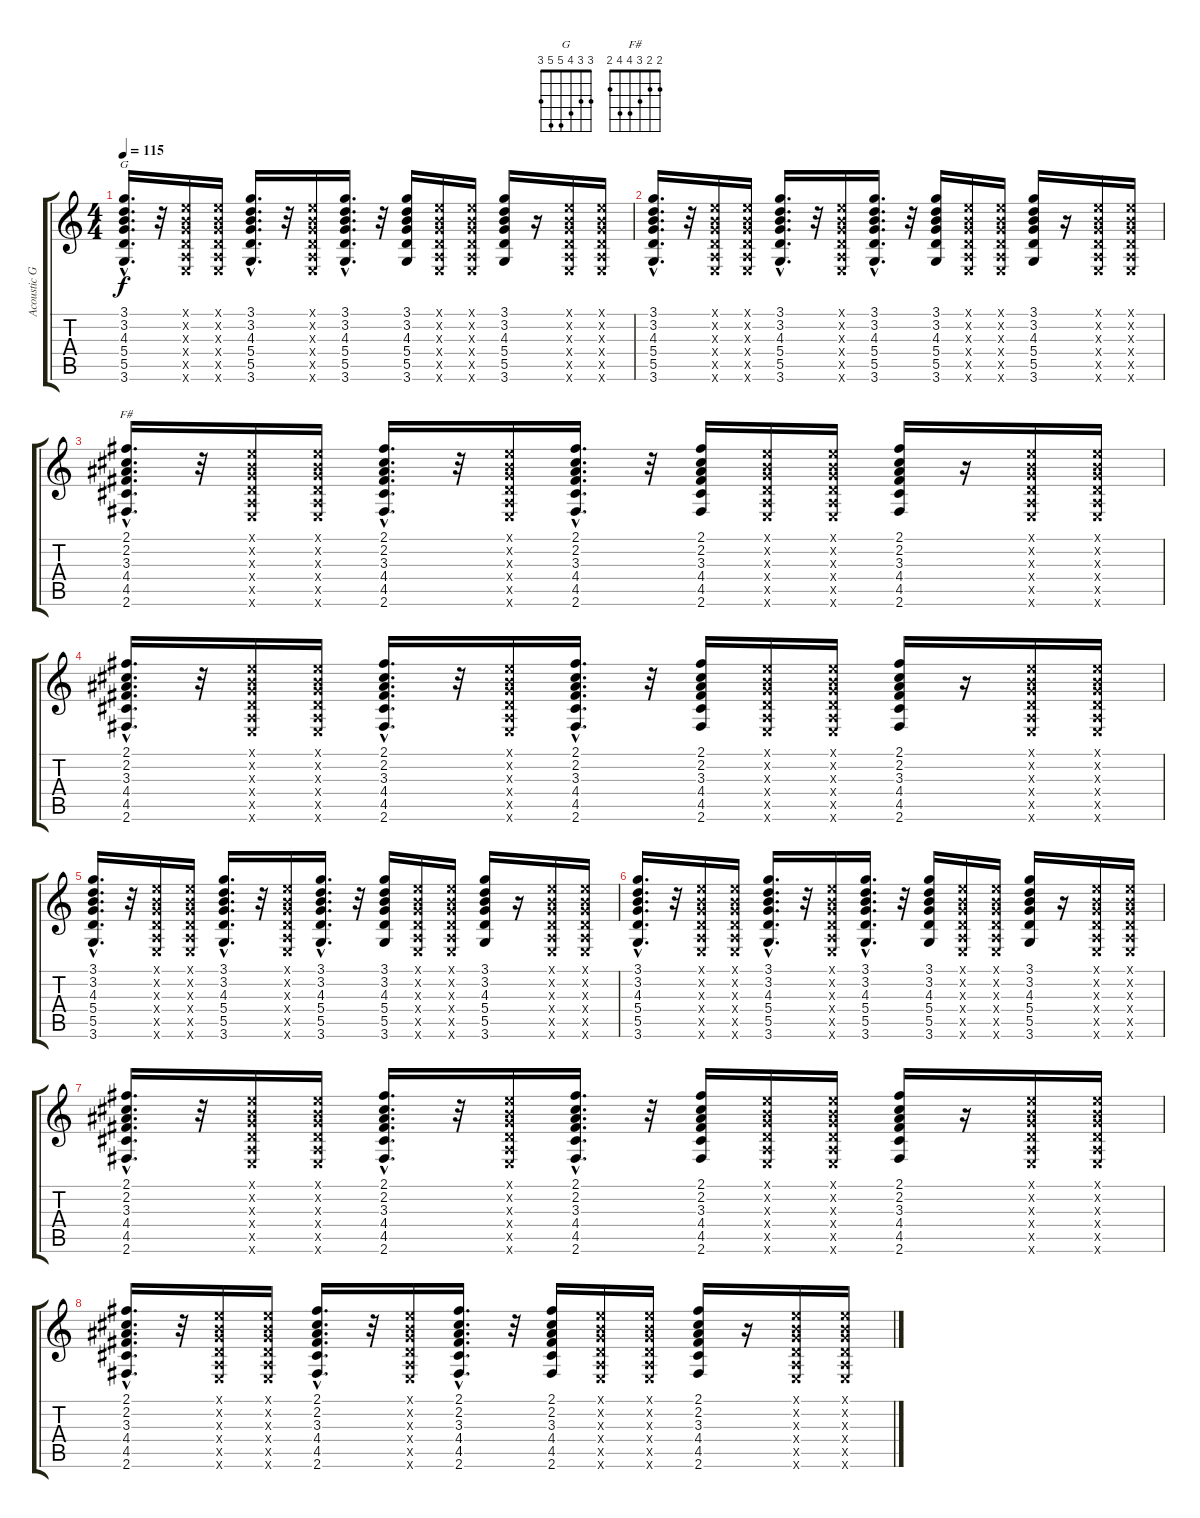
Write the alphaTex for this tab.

\track ("Acoustic Guitar" "Acoustic G") {instrument acousticguitarsteel}
\staff {score tabs}
\tuning (E4 B3 G3 D3 A2 E2) {hide}
\chord ("G" 3 3 4 5 5 3)
\chord ("F#" 2 2 3 4 4 2)
\ts (4 4)
\tempo 115
\clef g2
\ks c
(3.1{hac} 3.2{hac} 4.3{hac} 5.4{hac} 5.5{hac} 3.6{hac}).16{d ch "G" dy f volume 8} r.32 (0.1{x} 0.2{x} 0.3{x} 0.4{x} 0.5{x} 0.6{x}).16 (0.1{x} 0.2{x} 0.3{x} 0.4{x} 0.5{x} 0.6{x}).16 (3.1{hac} 3.2{hac} 4.3{hac} 5.4 5.5{hac} 3.6{hac}).16{d} r.32 (0.1{x} 0.2{x} 0.3{x} 0.4{x} 0.5{x} 0.6{x}).16 (3.1{hac} 3.2{hac} 4.3{hac} 5.4{hac} 5.5{hac} 3.6{hac}).16{d} r.32 (3.1 3.2 4.3 5.4 5.5 3.6).16 (0.1{x} 0.2{x} 0.3{x} 0.4{x} 0.5{x} 0.6{x}).16 (0.1{x} 0.2{x} 0.3{x} 0.4{x} 0.5{x} 0.6{x}).16 (3.1 3.2 4.3 5.4 5.5 3.6).16 r.16 (0.1{x} 0.2{x} 0.3{x} 0.4{x} 0.5{x} 0.6{x}).16 (0.1{x} 0.2{x} 0.3{x} 0.4{x} 0.5{x} 0.6{x}).16 |
(3.1{hac} 3.2{hac} 4.3{hac} 5.4{hac} 5.5{hac} 3.6{hac}).16{d} r.32 (0.1{x} 0.2{x} 0.3{x} 0.4{x} 0.5{x} 0.6{x}).16 (0.1{x} 0.2{x} 0.3{x} 0.4{x} 0.5{x} 0.6{x}).16 (3.1{hac} 3.2{hac} 4.3{hac} 5.4 5.5{hac} 3.6{hac}).16{d} r.32 (0.1{x} 0.2{x} 0.3{x} 0.4{x} 0.5{x} 0.6{x}).16 (3.1{hac} 3.2{hac} 4.3{hac} 5.4{hac} 5.5{hac} 3.6{hac}).16{d} r.32 (3.1 3.2 4.3 5.4 5.5 3.6).16 (0.1{x} 0.2{x} 0.3{x} 0.4{x} 0.5{x} 0.6{x}).16 (0.1{x} 0.2{x} 0.3{x} 0.4{x} 0.5{x} 0.6{x}).16 (3.1 3.2 4.3 5.4 5.5 3.6).16 r.16 (0.1{x} 0.2{x} 0.3{x} 0.4{x} 0.5{x} 0.6{x}).16 (0.1{x} 0.2{x} 0.3{x} 0.4{x} 0.5{x} 0.6{x}).16 |
(2.1{hac} 2.2{hac} 3.3{hac} 4.4{hac} 4.5{hac} 2.6{hac}).16{d ch "F#"} r.32 (0.1{x} 0.2{x} 0.3{x} 0.4{x} 0.5{x} 0.6{x}).16 (0.1{x} 0.2{x} 0.3{x} 0.4{x} 0.5{x} 0.6{x}).16 (2.1{hac} 2.2{hac} 3.3{hac} 4.4{hac} 4.5{hac} 2.6{hac}).16{d} r.32 (0.1{x} 0.2{x} 0.3{x} 0.4{x} 0.5{x} 0.6{x}).16 (2.1{hac} 2.2{hac} 3.3{hac} 4.4{hac} 4.5{hac} 2.6{hac}).16{d} r.32 (2.1 2.2 3.3 4.4 4.5 2.6).16 (0.1{x} 0.2{x} 0.3{x} 0.4{x} 0.5{x} 0.6{x}).16 (0.1{x} 0.2{x} 0.3{x} 0.4{x} 0.5{x} 0.6{x}).16 (2.1 2.2 3.3 4.4 4.5 2.6).16 r.16 (0.1{x} 0.2{x} 0.3{x} 0.4{x} 0.5{x} 0.6{x}).16 (0.1{x} 0.2{x} 0.3{x} 0.4{x} 0.5{x} 0.6{x}).16 |
(2.1{hac} 2.2{hac} 3.3{hac} 4.4{hac} 4.5{hac} 2.6{hac}).16{d} r.32 (0.1{x} 0.2{x} 0.3{x} 0.4{x} 0.5{x} 0.6{x}).16 (0.1{x} 0.2{x} 0.3{x} 0.4{x} 0.5{x} 0.6{x}).16 (2.1{hac} 2.2{hac} 3.3{hac} 4.4{hac} 4.5{hac} 2.6{hac}).16{d} r.32 (0.1{x} 0.2{x} 0.3{x} 0.4{x} 0.5{x} 0.6{x}).16 (2.1{hac} 2.2{hac} 3.3{hac} 4.4{hac} 4.5{hac} 2.6{hac}).16{d} r.32 (2.1 2.2 3.3 4.4 4.5 2.6).16 (0.1{x} 0.2{x} 0.3{x} 0.4{x} 0.5{x} 0.6{x}).16 (0.1{x} 0.2{x} 0.3{x} 0.4{x} 0.5{x} 0.6{x}).16 (2.1 2.2 3.3 4.4 4.5 2.6).16 r.16 (0.1{x} 0.2{x} 0.3{x} 0.4{x} 0.5{x} 0.6{x}).16 (0.1{x} 0.2{x} 0.3{x} 0.4{x} 0.5{x} 0.6{x}).16 |
(3.1{hac} 3.2{hac} 4.3{hac} 5.4{hac} 5.5{hac} 3.6{hac}).16{d} r.32 (0.1{x} 0.2{x} 0.3{x} 0.4{x} 0.5{x} 0.6{x}).16 (0.1{x} 0.2{x} 0.3{x} 0.4{x} 0.5{x} 0.6{x}).16 (3.1{hac} 3.2{hac} 4.3{hac} 5.4 5.5{hac} 3.6{hac}).16{d} r.32 (0.1{x} 0.2{x} 0.3{x} 0.4{x} 0.5{x} 0.6{x}).16 (3.1{hac} 3.2{hac} 4.3{hac} 5.4{hac} 5.5{hac} 3.6{hac}).16{d} r.32 (3.1 3.2 4.3 5.4 5.5 3.6).16 (0.1{x} 0.2{x} 0.3{x} 0.4{x} 0.5{x} 0.6{x}).16 (0.1{x} 0.2{x} 0.3{x} 0.4{x} 0.5{x} 0.6{x}).16 (3.1 3.2 4.3 5.4 5.5 3.6).16 r.16 (0.1{x} 0.2{x} 0.3{x} 0.4{x} 0.5{x} 0.6{x}).16 (0.1{x} 0.2{x} 0.3{x} 0.4{x} 0.5{x} 0.6{x}).16 |
(3.1{hac} 3.2{hac} 4.3{hac} 5.4{hac} 5.5{hac} 3.6{hac}).16{d} r.32 (0.1{x} 0.2{x} 0.3{x} 0.4{x} 0.5{x} 0.6{x}).16 (0.1{x} 0.2{x} 0.3{x} 0.4{x} 0.5{x} 0.6{x}).16 (3.1{hac} 3.2{hac} 4.3{hac} 5.4 5.5{hac} 3.6{hac}).16{d} r.32 (0.1{x} 0.2{x} 0.3{x} 0.4{x} 0.5{x} 0.6{x}).16 (3.1{hac} 3.2{hac} 4.3{hac} 5.4{hac} 5.5{hac} 3.6{hac}).16{d} r.32 (3.1 3.2 4.3 5.4 5.5 3.6).16 (0.1{x} 0.2{x} 0.3{x} 0.4{x} 0.5{x} 0.6{x}).16 (0.1{x} 0.2{x} 0.3{x} 0.4{x} 0.5{x} 0.6{x}).16 (3.1 3.2 4.3 5.4 5.5 3.6).16 r.16 (0.1{x} 0.2{x} 0.3{x} 0.4{x} 0.5{x} 0.6{x}).16 (0.1{x} 0.2{x} 0.3{x} 0.4{x} 0.5{x} 0.6{x}).16 |
(2.1{hac} 2.2{hac} 3.3{hac} 4.4{hac} 4.5{hac} 2.6{hac}).16{d} r.32 (0.1{x} 0.2{x} 0.3{x} 0.4{x} 0.5{x} 0.6{x}).16 (0.1{x} 0.2{x} 0.3{x} 0.4{x} 0.5{x} 0.6{x}).16 (2.1{hac} 2.2{hac} 3.3{hac} 4.4{hac} 4.5{hac} 2.6{hac}).16{d} r.32 (0.1{x} 0.2{x} 0.3{x} 0.4{x} 0.5{x} 0.6{x}).16 (2.1{hac} 2.2{hac} 3.3{hac} 4.4{hac} 4.5{hac} 2.6{hac}).16{d} r.32 (2.1 2.2 3.3 4.4 4.5 2.6).16 (0.1{x} 0.2{x} 0.3{x} 0.4{x} 0.5{x} 0.6{x}).16 (0.1{x} 0.2{x} 0.3{x} 0.4{x} 0.5{x} 0.6{x}).16 (2.1 2.2 3.3 4.4 4.5 2.6).16 r.16 (0.1{x} 0.2{x} 0.3{x} 0.4{x} 0.5{x} 0.6{x}).16 (0.1{x} 0.2{x} 0.3{x} 0.4{x} 0.5{x} 0.6{x}).16 |
(2.1{hac} 2.2{hac} 3.3{hac} 4.4{hac} 4.5{hac} 2.6{hac}).16{d} r.32 (0.1{x} 0.2{x} 0.3{x} 0.4{x} 0.5{x} 0.6{x}).16 (0.1{x} 0.2{x} 0.3{x} 0.4{x} 0.5{x} 0.6{x}).16 (2.1{hac} 2.2{hac} 3.3{hac} 4.4{hac} 4.5{hac} 2.6{hac}).16{d} r.32 (0.1{x} 0.2{x} 0.3{x} 0.4{x} 0.5{x} 0.6{x}).16 (2.1{hac} 2.2{hac} 3.3{hac} 4.4{hac} 4.5{hac} 2.6{hac}).16{d} r.32 (2.1 2.2 3.3 4.4 4.5 2.6).16 (0.1{x} 0.2{x} 0.3{x} 0.4{x} 0.5{x} 0.6{x}).16 (0.1{x} 0.2{x} 0.3{x} 0.4{x} 0.5{x} 0.6{x}).16 (2.1 2.2 3.3 4.4 4.5 2.6).16 r.16 (0.1{x} 0.2{x} 0.3{x} 0.4{x} 0.5{x} 0.6{x}).16 (0.1{x} 0.2{x} 0.3{x} 0.4{x} 0.5{x} 0.6{x}).16
